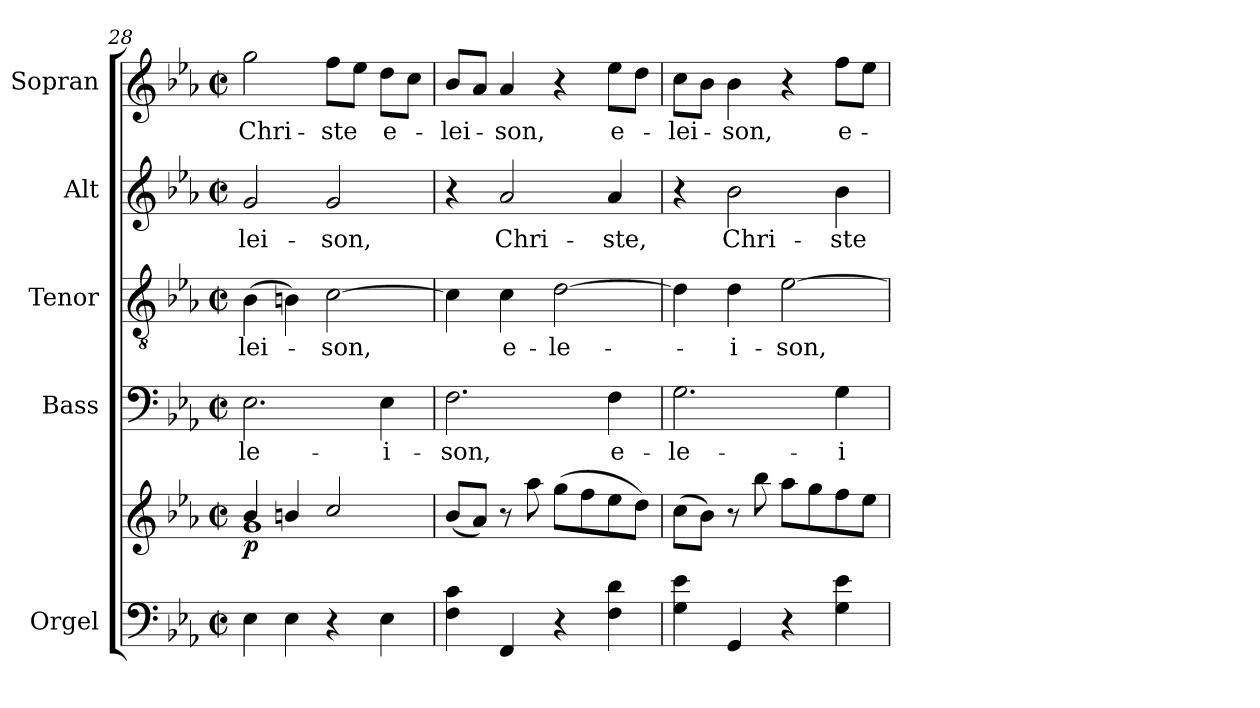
**kern	**kern	**dynam	**kern	**text	**kern	**text	**kern	**text	**kern	**text
*part5	*part5	*part5	*part4	*part4	*part3	*part3	*part2	*part2	*part1	*part1
*staff6	*staff5	*staff5/6	*staff4	*staff4	*staff3	*staff3	*staff2	*staff2	*staff1	*staff1
*I"Orgel	*	*	*I"Bass	*	*I"Tenor	*	*I"Alt	*	*I"Sopran	*
*I'Org.	*	*	*I'B.	*	*I'T.	*	*I'A.	*	*I'S.	*
*clefF4	*clefG2	*	*clefF4	*	*clefGv2	*	*clefG2	*	*clefG2	*
*k[b-e-a-]	*k[b-e-a-]	*	*k[b-e-a-]	*	*k[b-e-a-]	*	*k[b-e-a-]	*	*k[b-e-a-]	*
*E-:	*E-:	*	*E-:	*	*E-:	*	*E-:	*	*E-:	*
*M2/2	*M2/2	*	*M2/2	*	*M2/2	*	*M2/2	*	*M2/2	*
*met(c|)	*met(c|)	*	*met(c|)	*	*met(c|)	*	*met(c|)	*	*met(c|)	*
=28	=28	=28	=28	=28	=28	=28	=28	=28	=28	=28
*	*^	*	*	*	*	*	*	*	*	*
!	!	!	!LO:DY:b	!	!LO:LY:b	!	!LO:LY:b	!	!LO:LY:b	!	!LO:LY:b
4E-\	4b-/	1g	p	2.E-\	-le-	(>4B-\	-lei-	2g/	-lei-	2gg\	Chri-
4E-\	4bn/	.	.	.	.	4Bn\)	.	.	.	.	.
!	!	!	!	!	!	!	!LO:LY:b	!	!LO:LY:b	!	!LO:LY:b
4r	2cc/	.	.	.	.	[2c\	-son,	2g/	-son,	8ff\L	-ste
.	.	.	.	.	.	.	.	.	.	8ee-\J	.
!	!	!	!	!	!LO:LY:b	!	!	!	!	!	!LO:LY:b
4E-\	.	.	.	4E-\	-i-	.	.	.	.	8dd\L	e-
.	.	.	.	.	.	.	.	.	.	8cc\J	.
*	*v	*v	*	*	*	*	*	*	*	*	*
=29	=29	=29	=29	=29	=29	=29	=29	=29	=29	=29
!	!	!	!	!LO:LY:b	!	!	!	!	!	!LO:LY:b
4F\ 4c\	(<8b-/L	.	2.F\	-son,	4c\]	.	4r	.	8b-/L	-lei-
.	8a-/J)	.	.	.	.	.	.	.	8a-/J	.
!	!	!	!	!	!	!LO:LY:b	!	!LO:LY:b	!	!LO:LY:b
4FF/	8r	.	.	.	4c\	e-	2a-/	Chri-	4a-/	-son,
.	8aa-\	.	.	.	.	.	.	.	.	.
!	!	!	!	!	!	!LO:LY:b	!	!	!	!
4r	(>8gg\L	.	.	.	[2d\	-le-	.	.	4r	.
.	8ff\	.	.	.	.	.	.	.	.	.
!	!	!	!	!LO:LY:b	!	!	!	!LO:LY:b	!	!LO:LY:b
4F\ 4d\	8ee-\	.	4F\	e-	.	.	4a-/	-ste,	8ee-\L	e-
.	8dd\J)	.	.	.	.	.	.	.	8dd\J	.
=30	=30	=30	=30	=30	=30	=30	=30	=30	=30	=30
!	!	!	!	!LO:LY:b	!	!	!	!	!	!LO:LY:b
4G\ 4e-\	(>8cc\L	.	2.G\	-le-	4d\]	.	4r	.	8cc\L	-lei-
.	8b-\J)	.	.	.	.	.	.	.	8b-\J	.
!	!	!	!	!	!	!LO:LY:b	!	!LO:LY:b	!	!LO:LY:b
4GG/	8r	.	.	.	4d\	-i-	2b-\	Chri-	4b-\	-son,
.	8bb-\	.	.	.	.	.	.	.	.	.
!	!	!	!	!	!	!LO:LY:b	!	!	!	!
4r	8aa-\L	.	.	.	[2e-\	-son,	.	.	4r	.
.	8gg\	.	.	.	.	.	.	.	.	.
!	!	!	!	!LO:LY:b	!	!	!	!LO:LY:b	!	!LO:LY:b
4G\ 4e-\	8ff\	.	4G\	-i-	.	.	4b-\	-ste	8ff\L	e-
.	8ee-\J	.	.	.	.	.	.	.	8ee-\J	.
=	=	=	=	=	=	=	=	=	=	=
*-	*-	*-	*-	*-	*-	*-	*-	*-	*-	*-
